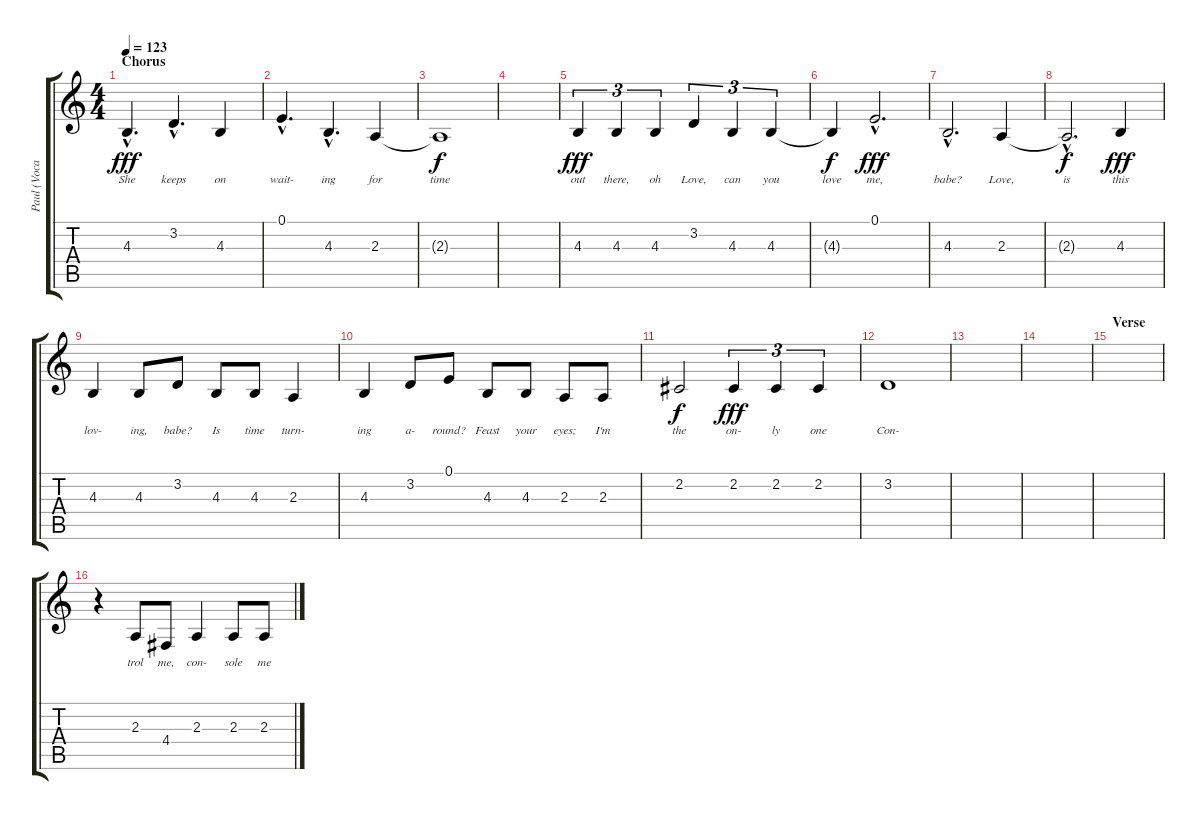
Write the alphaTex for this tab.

\track ("Paul (Vocals)" "Paul (Voca") {instrument tenorsax}
\staff {score tabs}
\tuning (E4 B3 G3 D3 A2 E2) {hide}
\ts (4 4)
\section ("" "Chorus")
\tempo 123
\clef g2
\ks c
4.3{hac}.4{d lyrics (0 "She") lyrics (1 "") lyrics (2 "") lyrics (3 "") lyrics (4 "") dy fff volume 16} 3.2{hac}.4{d lyrics (0 "keeps") lyrics (1 "") lyrics (2 "") lyrics (3 "") lyrics (4 "")} 4.3.4{lyrics (0 "on") lyrics (1 "") lyrics (2 "") lyrics (3 "") lyrics (4 "")} |
0.1{hac}.4{d lyrics (0 "wait-") lyrics (1 "") lyrics (2 "") lyrics (3 "") lyrics (4 "")} 4.3{hac}.4{d lyrics (0 "ing") lyrics (1 "") lyrics (2 "") lyrics (3 "") lyrics (4 "")} 2.3.4{lyrics (0 "for") lyrics (1 "") lyrics (2 "") lyrics (3 "") lyrics (4 "")} |
2.3{t}.1{lyrics (0 "time") lyrics (1 "") lyrics (2 "") lyrics (3 "") lyrics (4 "") dy f} |
|
4.3.4{tu (3 2) lyrics (0 "out") lyrics (1 "") lyrics (2 "") lyrics (3 "") lyrics (4 "") dy fff} 4.3.4{tu (3 2) lyrics (0 "there,") lyrics (1 "") lyrics (2 "") lyrics (3 "") lyrics (4 "")} 4.3.4{tu (3 2) lyrics (0 "oh") lyrics (1 "") lyrics (2 "") lyrics (3 "") lyrics (4 "")} 3.2.4{tu (3 2) lyrics (0 "Love,") lyrics (1 "") lyrics (2 "") lyrics (3 "") lyrics (4 "")} 4.3.4{tu (3 2) lyrics (0 "can") lyrics (1 "") lyrics (2 "") lyrics (3 "") lyrics (4 "")} 4.3.4{tu (3 2) lyrics (0 "you") lyrics (1 "") lyrics (2 "") lyrics (3 "") lyrics (4 "")} |
4.3{t}.4{lyrics (0 "love") lyrics (1 "") lyrics (2 "") lyrics (3 "") lyrics (4 "") dy f} 0.1{hac}.2{d lyrics (0 "me,") lyrics (1 "") lyrics (2 "") lyrics (3 "") lyrics (4 "") dy fff} |
4.3{hac}.2{d lyrics (0 "babe?") lyrics (1 "") lyrics (2 "") lyrics (3 "") lyrics (4 "")} 2.3.4{lyrics (0 "Love,") lyrics (1 "") lyrics (2 "") lyrics (3 "") lyrics (4 "")} |
2.3{hac t}.2{d lyrics (0 "is") lyrics (1 "") lyrics (2 "") lyrics (3 "") lyrics (4 "") dy f} 4.3.4{lyrics (0 "this") lyrics (1 "") lyrics (2 "") lyrics (3 "") lyrics (4 "") dy fff} |
4.3.4{lyrics (0 "lov-") lyrics (1 "") lyrics (2 "") lyrics (3 "") lyrics (4 "")} 4.3.8{lyrics (0 "ing,") lyrics (1 "") lyrics (2 "") lyrics (3 "") lyrics (4 "")} 3.2.8{lyrics (0 "babe?") lyrics (1 "") lyrics (2 "") lyrics (3 "") lyrics (4 "")} 4.3.8{lyrics (0 "Is") lyrics (1 "") lyrics (2 "") lyrics (3 "") lyrics (4 "")} 4.3.8{lyrics (0 "time") lyrics (1 "") lyrics (2 "") lyrics (3 "") lyrics (4 "")} 2.3.4{lyrics (0 "turn-") lyrics (1 "") lyrics (2 "") lyrics (3 "") lyrics (4 "")} |
4.3.4{lyrics (0 "ing") lyrics (1 "") lyrics (2 "") lyrics (3 "") lyrics (4 "")} 3.2.8{lyrics (0 "a-") lyrics (1 "") lyrics (2 "") lyrics (3 "") lyrics (4 "")} 0.1.8{lyrics (0 "round?") lyrics (1 "") lyrics (2 "") lyrics (3 "") lyrics (4 "")} 4.3.8{lyrics (0 "Feast") lyrics (1 "") lyrics (2 "") lyrics (3 "") lyrics (4 "")} 4.3.8{lyrics (0 "your") lyrics (1 "") lyrics (2 "") lyrics (3 "") lyrics (4 "")} 2.3.8{lyrics (0 "eyes;") lyrics (1 "") lyrics (2 "") lyrics (3 "") lyrics (4 "")} 2.3.8{lyrics (0 "I'm") lyrics (1 "") lyrics (2 "") lyrics (3 "") lyrics (4 "")} |
2.2.2{lyrics (0 "the") lyrics (1 "") lyrics (2 "") lyrics (3 "") lyrics (4 "") dy f} 2.2.4{tu (3 2) lyrics (0 "on-") lyrics (1 "") lyrics (2 "") lyrics (3 "") lyrics (4 "") dy fff} 2.2.4{tu (3 2) lyrics (0 "ly") lyrics (1 "") lyrics (2 "") lyrics (3 "") lyrics (4 "")} 2.2.4{tu (3 2) lyrics (0 "one") lyrics (1 "") lyrics (2 "") lyrics (3 "") lyrics (4 "")} |
3.2.1{lyrics (0 "Con-") lyrics (1 "") lyrics (2 "") lyrics (3 "") lyrics (4 "")} |
|
|
\section ("" "Verse")
|
r.4{volume 15} 2.3.8{lyrics (0 "trol") lyrics (1 "") lyrics (2 "") lyrics (3 "") lyrics (4 "")} 4.4.8{lyrics (0 "me,") lyrics (1 "") lyrics (2 "") lyrics (3 "") lyrics (4 "")} 2.3.4{lyrics (0 "con-") lyrics (1 "") lyrics (2 "") lyrics (3 "") lyrics (4 "")} 2.3.8{lyrics (0 "sole") lyrics (1 "") lyrics (2 "") lyrics (3 "") lyrics (4 "")} 2.3.8{lyrics (0 "me") lyrics (1 "") lyrics (2 "") lyrics (3 "") lyrics (4 "")}
